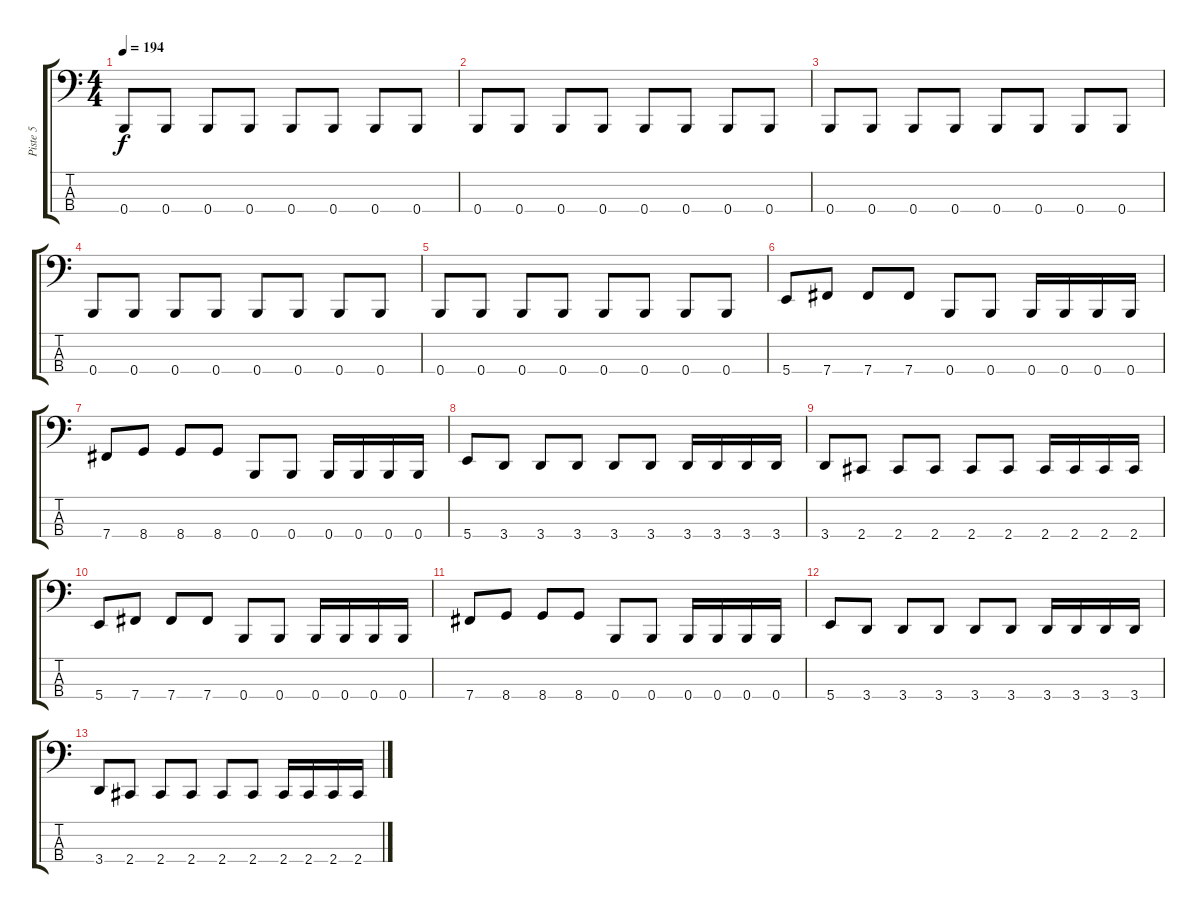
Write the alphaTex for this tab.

\track ("Piste 5" "Piste 5") {instrument electricbasspick}
\staff {score tabs}
\tuning (E2 B1 Gb1 B0) {hide}
\ts (4 4)
\tempo 194
\clef f4
\ks c
0.4.8{dy f} 0.4.8 0.4.8 0.4.8 0.4.8 0.4.8 0.4.8 0.4.8 |
0.4.8 0.4.8 0.4.8 0.4.8 0.4.8 0.4.8 0.4.8 0.4.8 |
0.4.8 0.4.8 0.4.8 0.4.8 0.4.8 0.4.8 0.4.8 0.4.8 |
0.4.8 0.4.8 0.4.8 0.4.8 0.4.8 0.4.8 0.4.8 0.4.8 |
0.4.8 0.4.8 0.4.8 0.4.8 0.4.8 0.4.8 0.4.8 0.4.8 |
5.4.8 7.4.8 7.4.8 7.4.8 0.4.8 0.4.8 0.4.16 0.4.16 0.4.16 0.4.16 |
7.4.8 8.4.8 8.4.8 8.4.8 0.4.8 0.4.8 0.4.16 0.4.16 0.4.16 0.4.16 |
5.4.8 3.4.8 3.4.8 3.4.8 3.4.8 3.4.8 3.4.16 3.4.16 3.4.16 3.4.16 |
3.4.8 2.4.8 2.4.8 2.4.8 2.4.8 2.4.8 2.4.16 2.4.16 2.4.16 2.4.16 |
5.4.8 7.4.8 7.4.8 7.4.8 0.4.8 0.4.8 0.4.16 0.4.16 0.4.16 0.4.16 |
7.4.8 8.4.8 8.4.8 8.4.8 0.4.8 0.4.8 0.4.16 0.4.16 0.4.16 0.4.16 |
5.4.8 3.4.8 3.4.8 3.4.8 3.4.8 3.4.8 3.4.16 3.4.16 3.4.16 3.4.16 |
3.4.8 2.4.8 2.4.8 2.4.8 2.4.8 2.4.8 2.4.16 2.4.16 2.4.16 2.4.16
